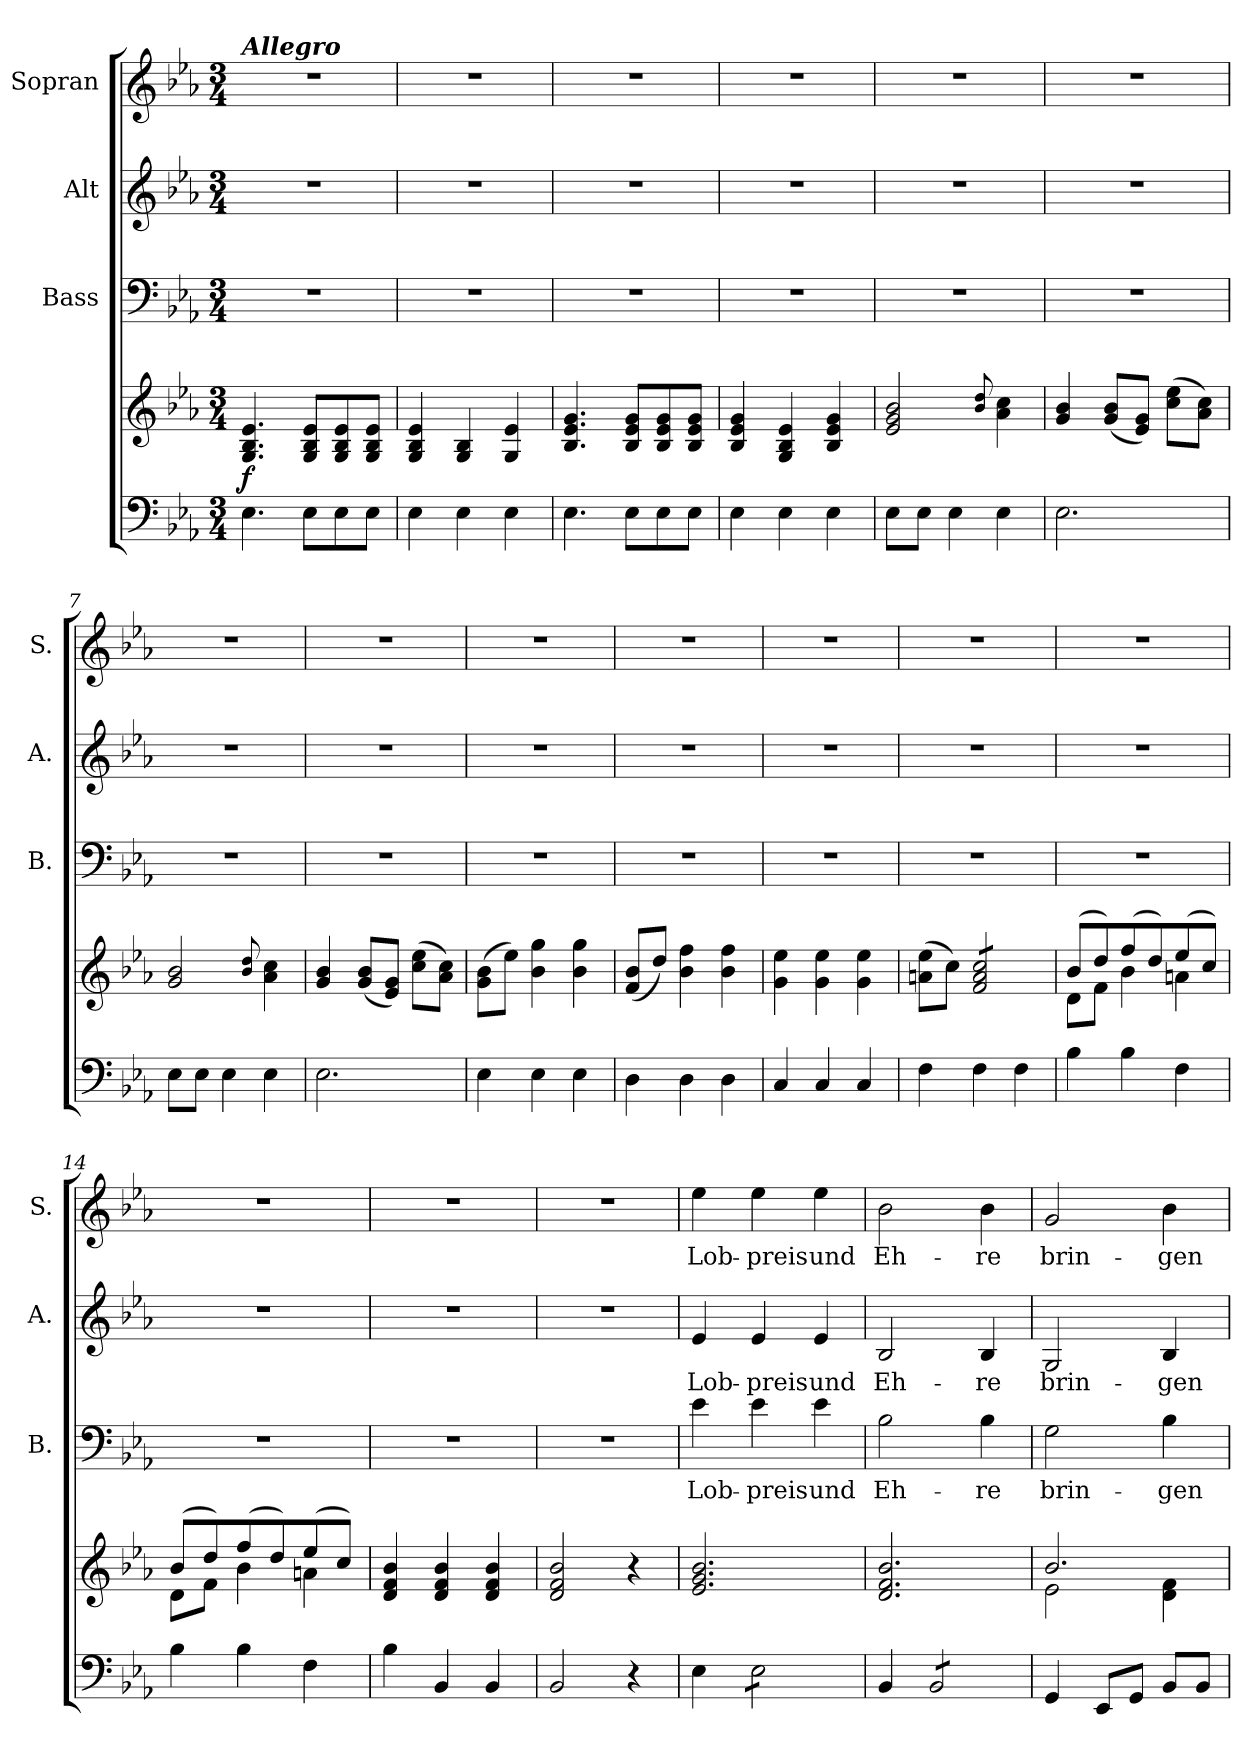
**kern	**kern	**dynam	**kern	**text	**kern	**text	**kern	**text
*part4	*part4	*part4	*part3	*part3	*part2	*part2	*part1	*part1
*staff5	*staff4	*staff4/5	*staff3	*staff3	*staff2	*staff2	*staff1	*staff1
*	*	*	*I"Bass	*	*I"Alt	*	*I"Sopran	*
*	*	*	*I'B.	*	*I'A.	*	*I'S.	*
*clefF4	*clefG2	*	*clefF4	*	*clefG2	*	*clefG2	*
*k[b-e-a-]	*k[b-e-a-]	*	*k[b-e-a-]	*	*k[b-e-a-]	*	*k[b-e-a-]	*
*E-:	*E-:	*	*E-:	*	*E-:	*	*E-:	*
*M3/4	*M3/4	*	*M3/4	*	*M3/4	*	*M3/4	*
=1	=1	=1	=1	=1	=1	=1	=1	=1
!	!	!	!	!	!	!	!LO:TX:a:Bi:t=Allegro	!
!	!	!LO:DY:a=2	!	!	!	!	!	!
4.E-\	4.G/ 4.B-/ 4.e-/	f	2.r	.	2.r	.	2.r	.
8E-\L	8G/ 8B-/ 8e-/L	.	.	.	.	.	.	.
8E-\	8G/ 8B-/ 8e-/	.	.	.	.	.	.	.
8E-\J	8G/ 8B-/ 8e-/J	.	.	.	.	.	.	.
=2	=2	=2	=2	=2	=2	=2	=2	=2
4E-\	4G/ 4B-/ 4e-/	.	2.r	.	2.r	.	2.r	.
4E-\	4G/ 4B-/	.	.	.	.	.	.	.
4E-\	4G/ 4e-/	.	.	.	.	.	.	.
=3	=3	=3	=3	=3	=3	=3	=3	=3
4.E-\	4.B-/ 4.e-/ 4.g/	.	2.r	.	2.r	.	2.r	.
8E-\L	8B-/ 8e-/ 8g/L	.	.	.	.	.	.	.
8E-\	8B-/ 8e-/ 8g/	.	.	.	.	.	.	.
8E-\J	8B-/ 8e-/ 8g/J	.	.	.	.	.	.	.
=4	=4	=4	=4	=4	=4	=4	=4	=4
4E-\	4B-/ 4e-/ 4g/	.	2.r	.	2.r	.	2.r	.
4E-\	4G/ 4B-/ 4e-/	.	.	.	.	.	.	.
4E-\	4B-/ 4e-/ 4g/	.	.	.	.	.	.	.
=5	=5	=5	=5	=5	=5	=5	=5	=5
8E-\L	2e-/ 2g/ 2b-/	.	2.r	.	2.r	.	2.r	.
8E-\J	.	.	.	.	.	.	.	.
4E-\	.	.	.	.	.	.	.	.
.	8qqb-/ 8qqdd/	.	.	.	.	.	.	.
4E-\	4a-\ 4cc\	.	.	.	.	.	.	.
!!LO:LB:g=z
=6	=6	=6	=6	=6	=6	=6	=6	=6
2.E-\	4g/ 4b-/	.	2.r	.	2.r	.	2.r	.
.	(<8g/ 8b-/L	.	.	.	.	.	.	.
.	8e-/ 8g/J)	.	.	.	.	.	.	.
.	(>8cc\ 8ee-\L	.	.	.	.	.	.	.
.	8a-\ 8cc\J)	.	.	.	.	.	.	.
=7	=7	=7	=7	=7	=7	=7	=7	=7
8E-\L	2g/ 2b-/	.	2.r	.	2.r	.	2.r	.
8E-\J	.	.	.	.	.	.	.	.
4E-\	.	.	.	.	.	.	.	.
.	8qqb-/ 8qqdd/	.	.	.	.	.	.	.
4E-\	4a-\ 4cc\	.	.	.	.	.	.	.
=8	=8	=8	=8	=8	=8	=8	=8	=8
2.E-\	4g/ 4b-/	.	2.r	.	2.r	.	2.r	.
.	(<8g/ 8b-/L	.	.	.	.	.	.	.
.	8e-/ 8g/J)	.	.	.	.	.	.	.
.	(>8cc\ 8ee-\L	.	.	.	.	.	.	.
.	8a-\ 8cc\J)	.	.	.	.	.	.	.
=9	=9	=9	=9	=9	=9	=9	=9	=9
4E-\	(>8g\ 8b-\L	.	2.r	.	2.r	.	2.r	.
.	8ee-\J)	.	.	.	.	.	.	.
4E-\	4b-\ 4gg\	.	.	.	.	.	.	.
4E-\	4b-\ 4gg\	.	.	.	.	.	.	.
=10	=10	=10	=10	=10	=10	=10	=10	=10
4D\	(<8f/ 8b-/L	.	2.r	.	2.r	.	2.r	.
.	8dd/J)	.	.	.	.	.	.	.
4D\	4b-\ 4ff\	.	.	.	.	.	.	.
4D\	4b-\ 4ff\	.	.	.	.	.	.	.
=11	=11	=11	=11	=11	=11	=11	=11	=11
4C/	4g\ 4ee-\	.	2.r	.	2.r	.	2.r	.
4C/	4g\ 4ee-\	.	.	.	.	.	.	.
4C/	4g\ 4ee-\	.	.	.	.	.	.	.
!!LO:PB:g=z
=12	=12	=12	=12	=12	=12	=12	=12	=12
4F\	(>8an\ 8ee-\L	.	2.r	.	2.r	.	2.r	.
.	8cc\J)	.	.	.	.	.	.	.
*	*tremolo	*	*	*	*	*	*	*
4F\	8f/ 8a/ 8cc/L	.	.	.	.	.	.	.
.	8f/ 8a/ 8cc/	.	.	.	.	.	.	.
4F\	8f/ 8a/ 8cc/	.	.	.	.	.	.	.
.	8f/ 8a/ 8cc/J	.	.	.	.	.	.	.
*	*Xtremolo	*	*	*	*	*	*	*
=13	=13	=13	=13	=13	=13	=13	=13	=13
*	*^	*	*	*	*	*	*	*
4B-\	(>8b-/L	8d\L	.	2.r	.	2.r	.	2.r	.
.	8dd/)	8f\J	.	.	.	.	.	.	.
4B-\	(>8ff/	4b-\	.	.	.	.	.	.	.
.	8dd/)	.	.	.	.	.	.	.	.
4F\	(>8ee-/	4an\	.	.	.	.	.	.	.
.	8cc/J)	.	.	.	.	.	.	.	.
=14	=14	=14	=14	=14	=14	=14	=14	=14	=14
4B-\	(>8b-/L	8d\L	.	2.r	.	2.r	.	2.r	.
.	8dd/)	8f\J	.	.	.	.	.	.	.
4B-\	(>8ff/	4b-\	.	.	.	.	.	.	.
.	8dd/)	.	.	.	.	.	.	.	.
4F\	(>8ee-/	4an\	.	.	.	.	.	.	.
.	8cc/J)	.	.	.	.	.	.	.	.
*	*v	*v	*	*	*	*	*	*	*
=15	=15	=15	=15	=15	=15	=15	=15	=15
4B-\	4d/ 4f/ 4b-/	.	2.r	.	2.r	.	2.r	.
4BB-/	4d/ 4f/ 4b-/	.	.	.	.	.	.	.
4BB-/	4d/ 4f/ 4b-/	.	.	.	.	.	.	.
=16	=16	=16	=16	=16	=16	=16	=16	=16
2BB-/	2d/ 2f/ 2b-/	.	2.r	.	2.r	.	2.r	.
4r	4r	.	.	.	.	.	.	.
!!LO:LB:g=z
=17	=17	=17	=17	=17	=17	=17	=17	=17
!	!	!	!	!LO:LY:b	!	!LO:LY:b	!	!LO:LY:b
4E-\	2.e-/ 2.g/ 2.b-/	.	4e-\	Lob-	4e-/	Lob-	4ee-\	Lob-
!	!	!	!	!LO:LY:b	!	!LO:LY:b	!	!LO:LY:b
*tremolo	*	*	*	*	*	*	*	*
8E-\L	.	.	4e-\	-preis	4e-/	-preis	4ee-\	-preis
8E-\	.	.	.	.	.	.	.	.
!	!	!	!	!LO:LY:b	!	!LO:LY:b	!	!LO:LY:b
8E-\	.	.	4e-\	und	4e-/	und	4ee-\	und
8E-\J	.	.	.	.	.	.	.	.
*Xtremolo	*	*	*	*	*	*	*	*
=18	=18	=18	=18	=18	=18	=18	=18	=18
!	!	!	!	!LO:LY:b	!	!LO:LY:b	!	!LO:LY:b
4BB-/	2.d/ 2.f/ 2.b-/	.	2B-\	Eh-	2B-/	Eh-	2b-\	Eh-
*tremolo	*	*	*	*	*	*	*	*
8BB-/L	.	.	.	.	.	.	.	.
8BB-/	.	.	.	.	.	.	.	.
!	!	!	!	!LO:LY:b	!	!LO:LY:b	!	!LO:LY:b
8BB-/	.	.	4B-\	-re	4B-/	-re	4b-\	-re
8BB-/J	.	.	.	.	.	.	.	.
*Xtremolo	*	*	*	*	*	*	*	*
=19	=19	=19	=19	=19	=19	=19	=19	=19
*	*^	*	*	*	*	*	*	*
!	!	!	!	!	!LO:LY:b	!	!LO:LY:b	!	!LO:LY:b
4GG/	2.b-/	2e-\	.	2G\	brin-	2G/	brin-	2g/	brin-
8EE-/L	.	.	.	.	.	.	.	.	.
8GG/J	.	.	.	.	.	.	.	.	.
!	!	!	!	!	!LO:LY:b	!	!LO:LY:b	!	!LO:LY:b
8BB-/L	.	4d\ 4f\	.	4B-\	-gen	4B-/	-gen	4b-\	-gen
8BB-/J	.	.	.	.	.	.	.	.	.
*	*v	*v	*	*	*	*	*	*	*
=	=	=	=	=	=	=	=	=
*-	*-	*-	*-	*-	*-	*-	*-	*-
